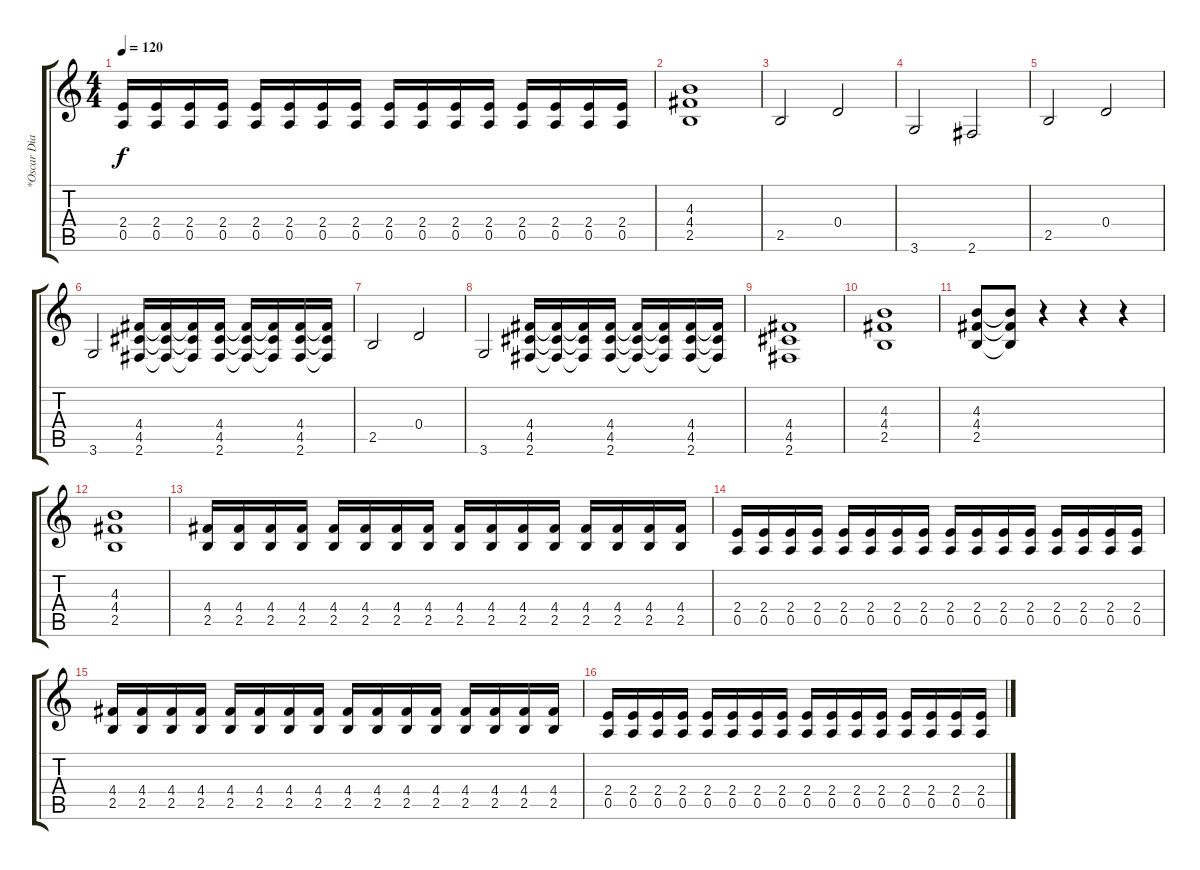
\track ("*Oscar Diaz" "*Oscar Dia") {instrument distortionguitar}
\staff {score tabs}
\tuning (E4 B3 G3 D3 A2 E2) {hide}
\ts (4 4)
\tempo 120
\clef g2
\ks c
(2.4 0.5).16{dy f} (2.4 0.5).16 (2.4 0.5).16 (2.4 0.5).16 (2.4 0.5).16 (2.4 0.5).16 (2.4 0.5).16 (2.4 0.5).16 (2.4 0.5).16 (2.4 0.5).16 (2.4 0.5).16 (2.4 0.5).16 (2.4 0.5).16 (2.4 0.5).16 (2.4 0.5).16 (2.4 0.5).16 |
(4.3 4.4 2.5).1 |
2.5.2 0.4.2 |
3.6.2 2.6.2 |
2.5.2 0.4.2 |
3.6.2 (4.4 4.5 2.6).16 (4.4{t} 4.5{t} 2.6{t}).16 (4.4{t} 4.5{t} 2.6{t}).16 (4.4 4.5 2.6).16 (4.4{t} 4.5{t} 2.6{t}).16 (4.4{t} 4.5{t} 2.6{t}).16 (4.4 4.5 2.6).16 (4.4{t} 4.5{t} 2.6{t}).16 |
2.5.2 0.4.2 |
3.6.2 (4.4 4.5 2.6).16 (4.4{t} 4.5{t} 2.6{t}).16 (4.4{t} 4.5{t} 2.6{t}).16 (4.4 4.5 2.6).16 (4.4{t} 4.5{t} 2.6{t}).16 (4.4{t} 4.5{t} 2.6{t}).16 (4.4 4.5 2.6).16 (4.4{t} 4.5{t} 2.6{t}).16 |
(4.4 4.5 2.6).1 |
(4.3 4.4 2.5).1 |
(4.3 4.4 2.5).8 (4.3{t} 4.4{t} 2.5{t}).8 r.4 r.4 r.4 |
(4.3 4.4 2.5).1 |
(4.4 2.5).16 (4.4 2.5).16 (4.4 2.5).16 (4.4 2.5).16 (4.4 2.5).16 (4.4 2.5).16 (4.4 2.5).16 (4.4 2.5).16 (4.4 2.5).16 (4.4 2.5).16 (4.4 2.5).16 (4.4 2.5).16 (4.4 2.5).16 (4.4 2.5).16 (4.4 2.5).16 (4.4 2.5).16 |
(2.4 0.5).16 (2.4 0.5).16 (2.4 0.5).16 (2.4 0.5).16 (2.4 0.5).16 (2.4 0.5).16 (2.4 0.5).16 (2.4 0.5).16 (2.4 0.5).16 (2.4 0.5).16 (2.4 0.5).16 (2.4 0.5).16 (2.4 0.5).16 (2.4 0.5).16 (2.4 0.5).16 (2.4 0.5).16 |
(4.4 2.5).16 (4.4 2.5).16 (4.4 2.5).16 (4.4 2.5).16 (4.4 2.5).16 (4.4 2.5).16 (4.4 2.5).16 (4.4 2.5).16 (4.4 2.5).16 (4.4 2.5).16 (4.4 2.5).16 (4.4 2.5).16 (4.4 2.5).16 (4.4 2.5).16 (4.4 2.5).16 (4.4 2.5).16 |
(2.4 0.5).16 (2.4 0.5).16 (2.4 0.5).16 (2.4 0.5).16 (2.4 0.5).16 (2.4 0.5).16 (2.4 0.5).16 (2.4 0.5).16 (2.4 0.5).16 (2.4 0.5).16 (2.4 0.5).16 (2.4 0.5).16 (2.4 0.5).16 (2.4 0.5).16 (2.4 0.5).16 (2.4 0.5).16
